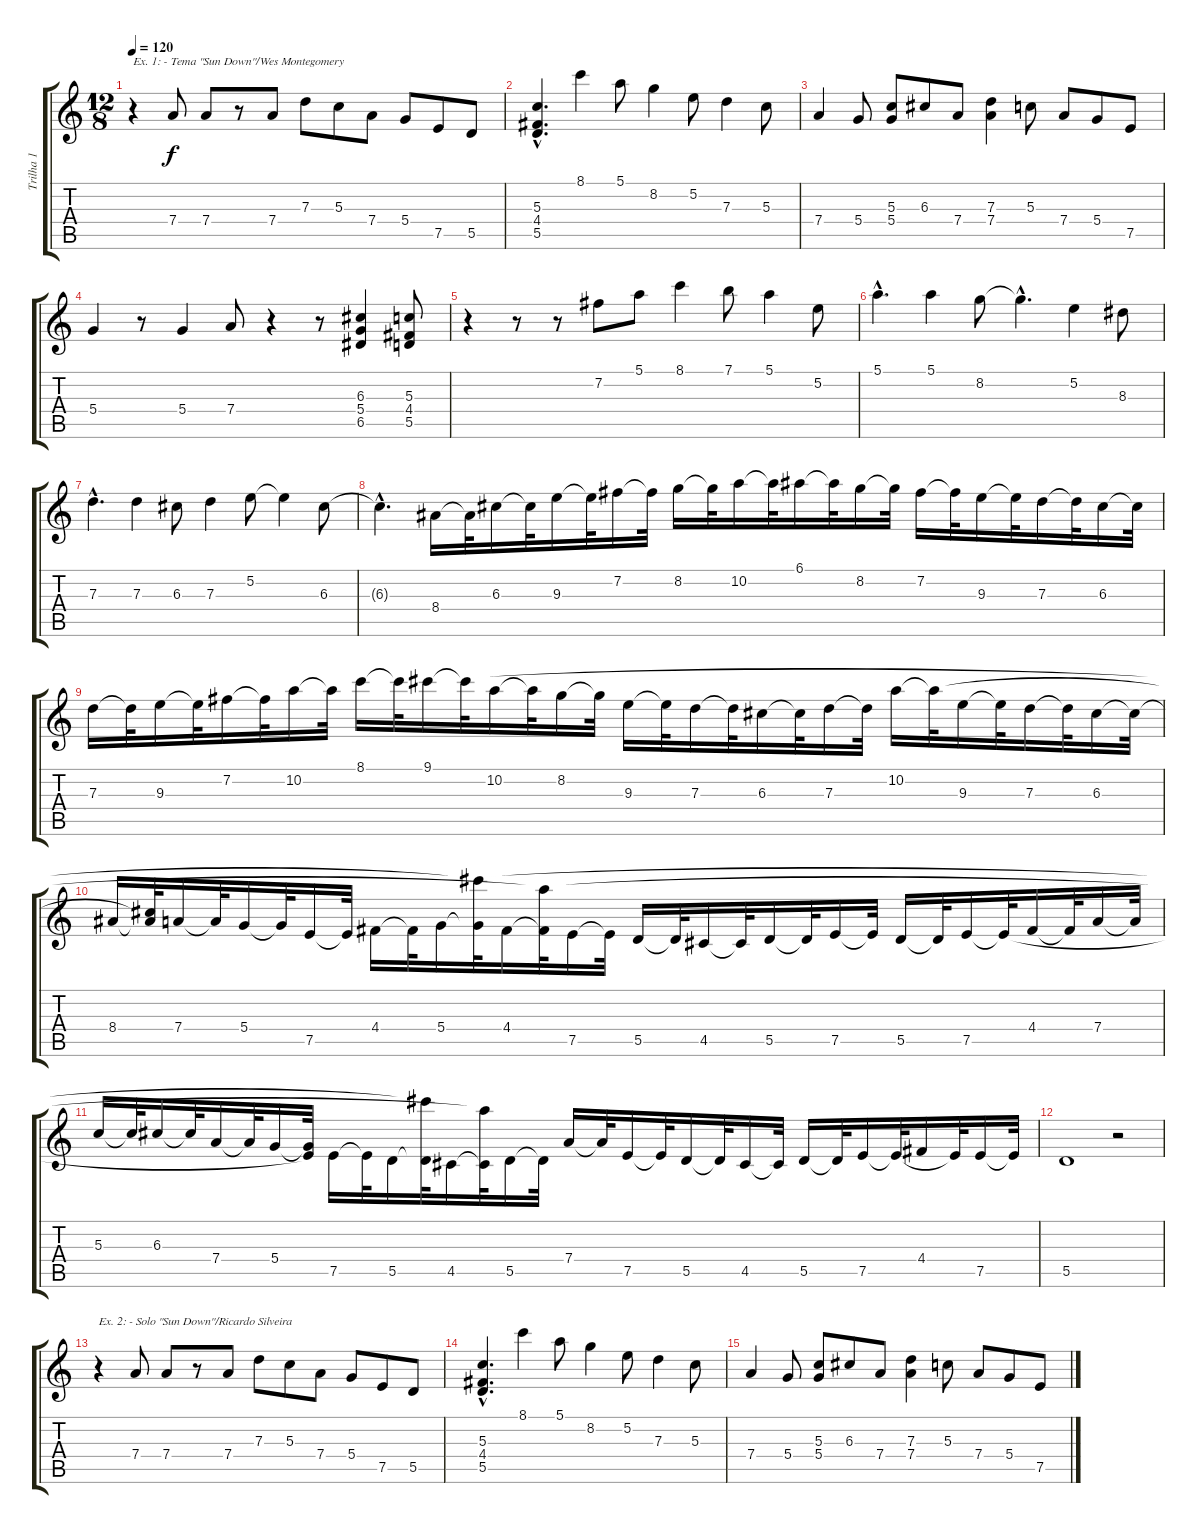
\track ("Trilha 1" "Trilha 1") {instrument acousticguitarnylon}
\staff {score tabs}
\tuning (E4 B3 G3 D3 A2 E2) {hide}
\ts (12 8)
\tempo 120
\clef g2
\ks c
r.4{txt "Ex. 1: - Tema \"Sun Down\"/Wes Montegomery" dy f instrument acousticguitarnylon} 7.4.8 7.4.8 r.8 7.4.8 7.3.8 5.3.8 7.4.8 5.4.8 7.5.8 5.5.8 |
(5.3{hac} 4.4{hac} 5.5{hac}).4{d} 8.1.4 5.1.8 8.2.4 5.2.8 7.3.4 5.3.8 |
7.4.4 5.4.8 (5.3 5.4).8 6.3.8 7.4.8 (7.3 7.4).4 5.3.8 7.4.8 5.4.8 7.5.8 |
5.4.4 r.8 5.4.4 7.4.8 r.4 r.8 (6.3 5.4 6.5).4 (5.3 4.4 5.5).8 |
r.4 r.8 r.8 7.2.8 5.1.8 8.1.4 7.1.8 5.1.4 5.2.8 |
5.1{hac}.4{d} 5.1.4 8.2.8 8.2{hac t}.4{d} 5.2.4 8.3.8 |
7.3{hac}.4{d} 7.3.4 6.3.8 7.3.4 5.2.8 5.2{t}.4 6.3.8 |
6.3{hac t}.4{d} 8.4.16 8.4{t}.32 6.3.16 6.3{t}.32 9.3.16 9.3{t}.32 7.2.16 7.2{t}.32 8.2.16 8.2{t}.32 10.2.16 10.2{t}.32 6.1.16 6.1{t}.32 8.2.16 8.2{t}.32 7.2.16 7.2{t}.32 9.3.16 9.3{t}.32 7.3.16 7.3{t}.32 6.3.16 6.3{t}.32 |
7.3.16 7.3{t}.32 9.3.16 9.3{t}.32 7.2.16 7.2{t}.32 10.2.16 10.2{t}.32 8.1.16 8.1{t}.32 9.1.16 9.1{t}.32 10.2.16 10.2{t}.32 8.2.16 8.2{t}.32 9.3.16 9.3{t}.32 7.3.16 7.3{t}.32 6.3.16 6.3{t}.32 7.3.16 7.3{t}.32 10.2.16 10.2{t}.32 9.3.16 9.3{t}.32 7.3.16 7.3{t}.32 6.3.16 6.3{t}.32 |
8.4.16 (6.3{t} 8.4{t}).32 7.4.16 7.4{t}.32 5.4.16 5.4{t}.32 7.5.16 7.5{t}.32 4.4.16 4.4{t}.32 5.4.16 (9.1{t} 5.4{t}).32 4.4.16 (10.2{t} 4.4{t}).32 7.5.16 7.5{t}.32 5.5.16 5.5{t}.32 4.5.16 4.5{t}.32 5.5.16 5.5{t}.32 7.5.16 7.5{t}.32 5.5.16 5.5{t}.32 7.5.16 7.5{t}.32 4.4.16 4.4{t}.32 7.4.16 7.4{t}.32 |
5.3.16 5.3{t}.32 6.3.16 6.3{t}.32 7.4.16 7.4{t}.32 5.4.16 (5.4{t} 7.5{t}).32 7.5.16 7.5{t}.32 5.5.16 (9.1{t} 5.5{t}).32 4.5.16 (10.2{t} 4.5{t}).32 5.5.16 5.5{t}.32 7.4.16 7.4{t}.32 7.5.16 7.5{t}.32 5.5.16 5.5{t}.32 4.5.16 4.5{t}.32 5.5.16 5.5{t}.32 7.5.16 7.5{t}.32 4.4.16 7.5{t}.32 7.5.16 7.5{t}.32 |
5.5.1 r.2 |
r.4{txt "Ex. 2: - Solo \"Sun Down\"/Ricardo Silveira"} 7.4.8 7.4.8 r.8 7.4.8 7.3.8 5.3.8 7.4.8 5.4.8 7.5.8 5.5.8 |
(5.3{hac} 4.4{hac} 5.5{hac}).4{d} 8.1.4 5.1.8 8.2.4 5.2.8 7.3.4 5.3.8 |
7.4.4 5.4.8 (5.3 5.4).8 6.3.8 7.4.8 (7.3 7.4).4 5.3.8 7.4.8 5.4.8 7.5.8
